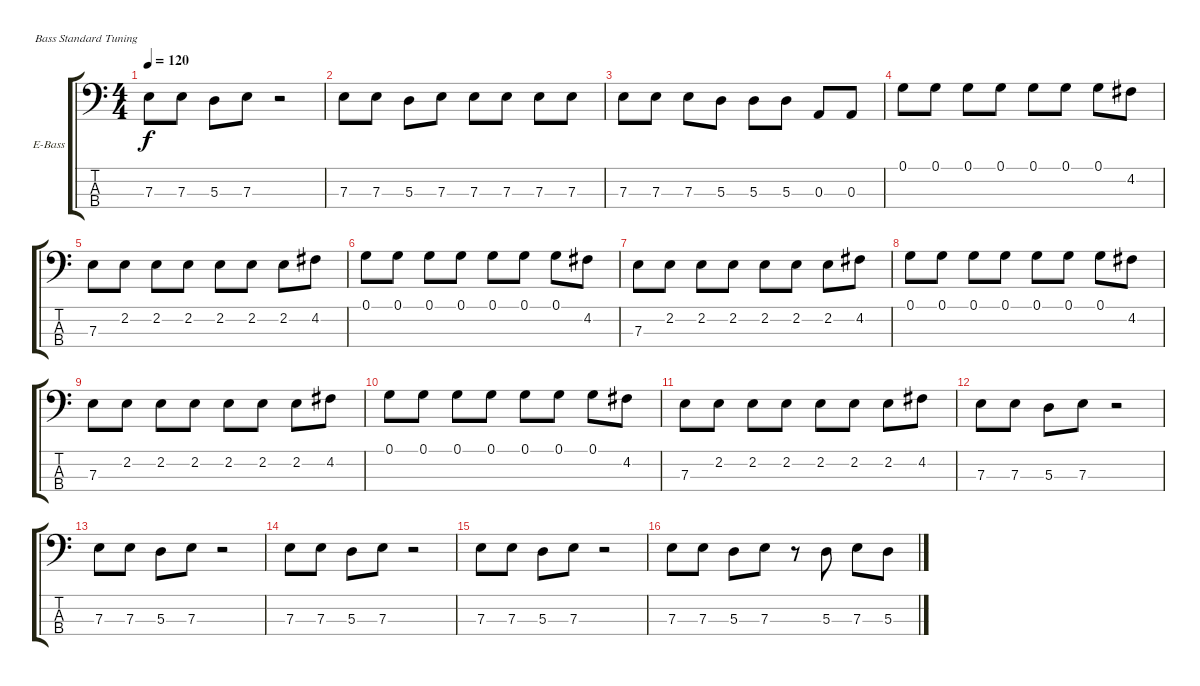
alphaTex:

\bracketExtendMode groupsimilarinstruments
\firstSystemTrackNameOrientation horizontal
\otherSystemsTrackNameOrientation horizontal
\track ("Electric Bass" "E-Bass") {instrument electricbassfinger}
\staff {score tabs}
\tuning (G2 D2 A1 E1)
\ts (4 4)
\tempo 120
\clef f4
\ks c
7.3.8{dy f} 7.3.8 5.3.8 7.3.8 r.2 |
7.3.8 7.3.8 5.3.8 7.3.8 7.3.8 7.3.8 7.3.8 7.3.8 |
7.3.8 7.3.8 7.3.8 5.3.8 5.3.8 5.3.8 0.3.8 0.3.8 |
0.1.8 0.1.8 0.1.8 0.1.8 0.1.8 0.1.8 0.1.8 4.2.8 |
7.3.8 2.2.8 2.2.8 2.2.8 2.2.8 2.2.8 2.2.8 4.2.8 |
0.1.8 0.1.8 0.1.8 0.1.8 0.1.8 0.1.8 0.1.8 4.2.8 |
7.3.8 2.2.8 2.2.8 2.2.8 2.2.8 2.2.8 2.2.8 4.2.8 |
0.1.8 0.1.8 0.1.8 0.1.8 0.1.8 0.1.8 0.1.8 4.2.8 |
7.3.8 2.2.8 2.2.8 2.2.8 2.2.8 2.2.8 2.2.8 4.2.8 |
0.1.8 0.1.8 0.1.8 0.1.8 0.1.8 0.1.8 0.1.8 4.2.8 |
7.3.8 2.2.8 2.2.8 2.2.8 2.2.8 2.2.8 2.2.8 4.2.8 |
7.3.8 7.3.8 5.3.8 7.3.8 r.2 |
7.3.8 7.3.8 5.3.8 7.3.8 r.2 |
7.3.8 7.3.8 5.3.8 7.3.8 r.2 |
7.3.8 7.3.8 5.3.8 7.3.8 r.2 |
7.3.8 7.3.8 5.3.8 7.3.8 r.8 5.3.8 7.3.8 5.3.8
